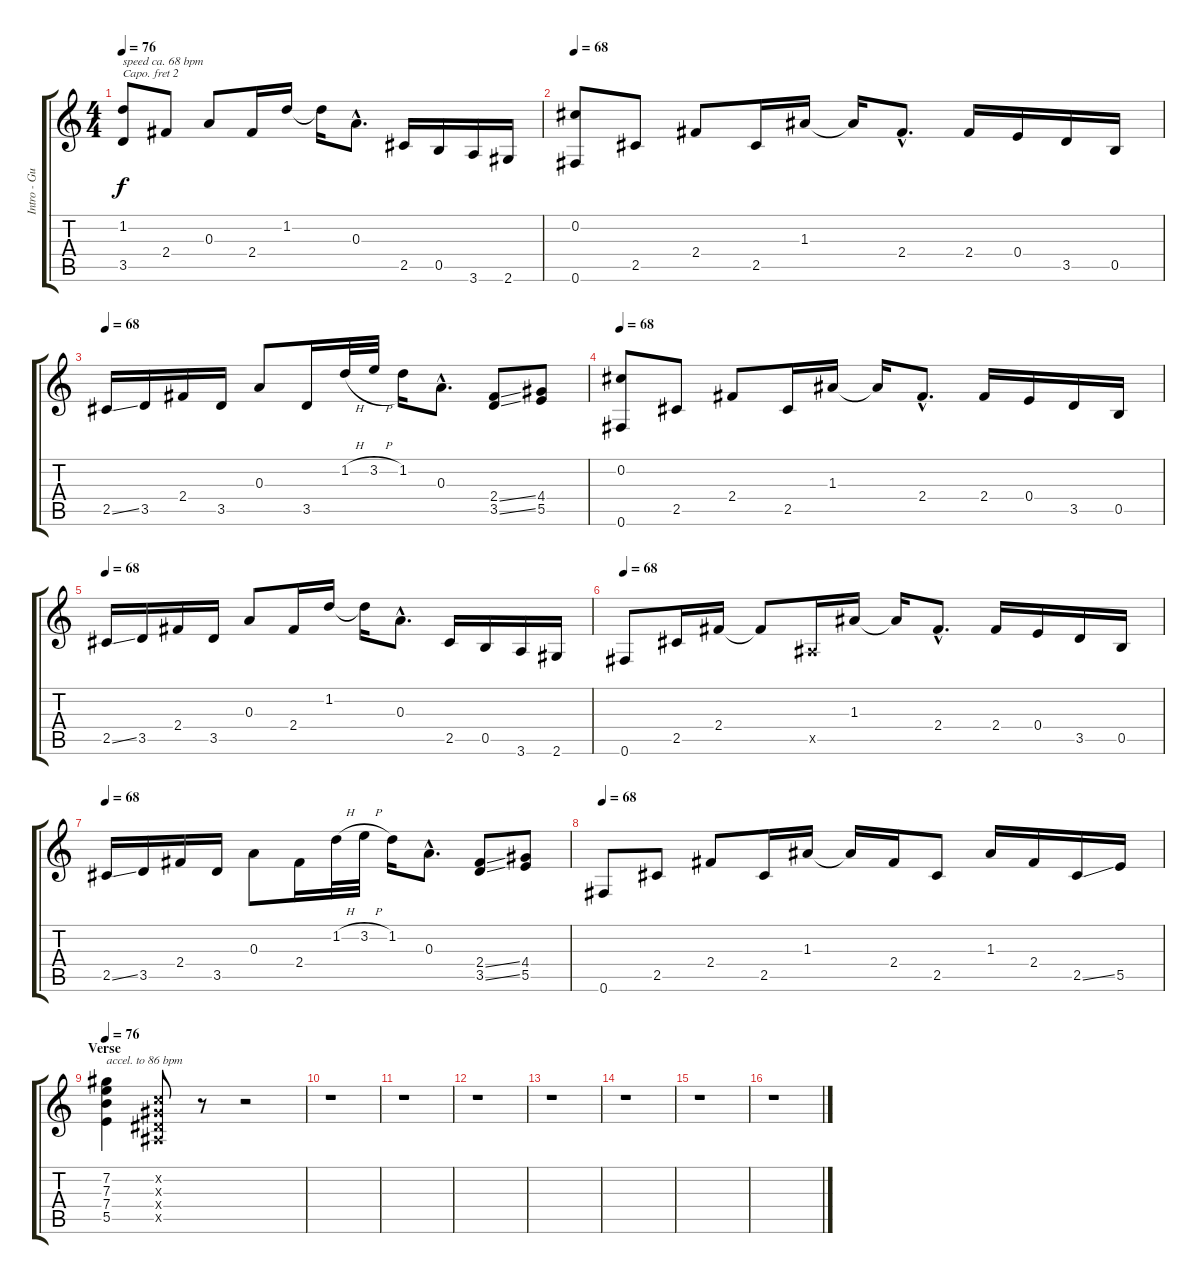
\track ("Intro - Guitar 1 capoed " "Intro - Gu") {instrument electricguitarclean}
\staff {score tabs}
\capo 2
\tuning (E4 B3 G3 D3 A2 E2) {hide}
\ts (4 4)
\tempo 76
\tempo 68
\tempo 76
\clef g2
\ks c
(1.2 3.5).8{txt "speed ca. 68 bpm" dy f instrument electricguitarclean} 2.4.8 0.3.8 2.4.16 1.2.16 1.2{t}.16 0.3{hac}.8{d} 2.5.16 0.5.16 3.6.16 2.6.16 |
\tempo 68
(0.2 0.6).8 2.5.8 2.4.8 2.5.16 1.3.16 1.3{t}.16 2.4{hac}.8{d} 2.4.16 0.4.16 3.5.16 0.5.16 |
\tempo 68
2.5{ss}.16 3.5.16 2.4.16 3.5.16 0.3.8 3.5.16 1.2{h}.32 3.2{h}.32 1.2.16 0.3{hac}.8{d} (2.4{ss} 3.5{ss}).8 (4.4 5.5).8 |
\tempo 68
(0.2 0.6).8 2.5.8 2.4.8 2.5.16 1.3.16 1.3{t}.16 2.4{hac}.8{d} 2.4.16 0.4.16 3.5.16 0.5.16 |
\tempo 68
2.5{ss}.16 3.5.16 2.4.16 3.5.16 0.3.8 2.4.16 1.2.16 1.2{t}.16 0.3{hac}.8{d} 2.5.16 0.5.16 3.6.16 2.6.16 |
\tempo 68
0.6.8 2.5.16 2.4.16 2.4{t}.8 -1.5{x}.16 1.3.16 1.3{t}.16 2.4{hac}.8{d} 2.4.16 0.4.16 3.5.16 0.5.16 |
\tempo 68
2.5{ss}.16 3.5.16 2.4.16 3.5.16 0.3.8 2.4.16 1.2{h}.32 3.2{h}.32 1.2.16 0.3{hac}.8{d} (2.4{ss} 3.5{ss}).8 (4.4 5.5).8 |
\tempo 68
0.6.8 2.5.8 2.4.8 2.5.16 1.3.16 1.3{t}.16 2.4.16 2.5.8 1.3.16 2.4.16 2.5{ss}.16 5.5.16 |
\section ("" "Verse")
\tempo 76
(7.2 7.3 7.4 5.5).4{txt "accel. to 86 bpm"} (-1.2{x} -1.3{x} -1.4{x} -1.5{x}).8 r.8 r.2 |
r.1 |
r.1 |
r.1 |
r.1 |
r.1 |
r.1 |
r.1
